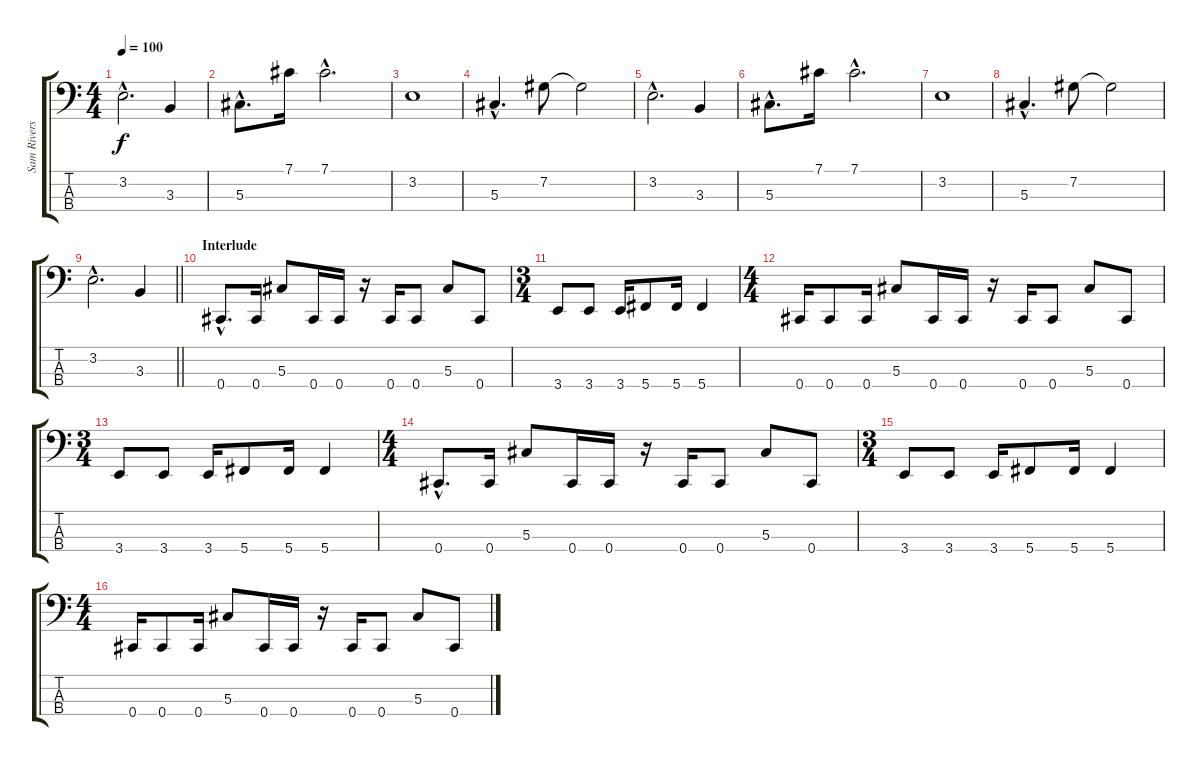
\track ("Sam Rivers (Bass)" "Sam Rivers") {instrument electricbassfinger}
\staff {score tabs}
\tuning (Gb2 Db2 Ab1 Db1) {hide}
\ts (4 4)
\tempo 100
\clef f4
\ks c
3.2{hac}.2{d dy f} 3.3.4 |
5.3{hac}.8{d} 7.1.16 7.1{hac}.2{d} |
3.2.1 |
5.3{hac}.4{d} 7.2.8 7.2{t}.2 |
3.2{hac}.2{d} 3.3.4 |
5.3{hac}.8{d} 7.1.16 7.1{hac}.2{d} |
3.2.1 |
5.3{hac}.4{d} 7.2.8 7.2{t}.2 |
\barLineRight lightlight
3.2{hac}.2{d} 3.3.4 |
\section ("" "Interlude")
0.4{hac}.8{d} 0.4.16 5.3.8 0.4.16 0.4.16 r.16 0.4.16 0.4.8 5.3.8 0.4.8 |
\ts (3 4)
3.4.8 3.4.8 3.4.16 5.4.8 5.4.16 5.4.4 |
\ts (4 4)
0.4.16 0.4.8 0.4.16 5.3.8 0.4.16 0.4.16 r.16 0.4.16 0.4.8 5.3.8 0.4.8 |
\ts (3 4)
3.4.8 3.4.8 3.4.16 5.4.8 5.4.16 5.4.4 |
\ts (4 4)
0.4{hac}.8{d} 0.4.16 5.3.8 0.4.16 0.4.16 r.16 0.4.16 0.4.8 5.3.8 0.4.8 |
\ts (3 4)
3.4.8 3.4.8 3.4.16 5.4.8 5.4.16 5.4.4 |
\ts (4 4)
0.4.16 0.4.8 0.4.16 5.3.8 0.4.16 0.4.16 r.16 0.4.16 0.4.8 5.3.8 0.4.8
